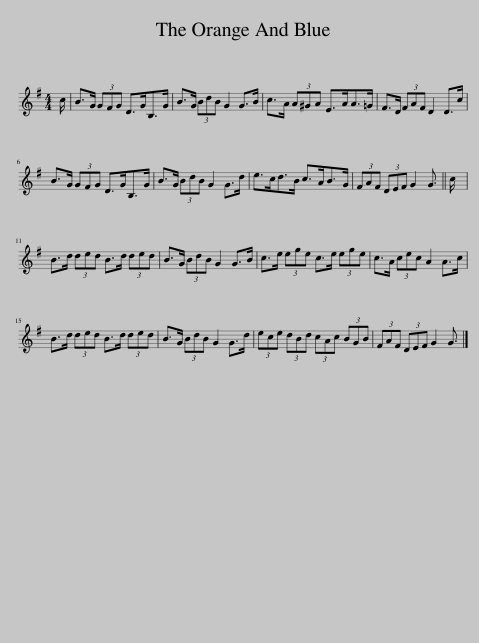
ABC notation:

X:1
L:1/8
M:4/4
I:linebreak $
K:G
V:1 treble
V:1
 c/ | B>G (3GFG D>GB,>G | B>G (3BdB G2 G>B | c>A (3A^GA E>AA>=G | F>D (3FAF D2 D>c |$ %5
 B>G (3GFG D>GB,>G | B>G (3BdB G2 G>d | e>cd>B c>AB>G | (3FAF (3DEF G2 G3/2 || c/ |$ %10
 B>d (3ded B>d (3ded | B>G (3BdB G2 G>B | c>e (3ege c>e (3ege | c>A (3cec A2 A>c |$ B>d (3ded B>d (3ded | %15
 B>G (3BdB G2 G>d | (3ece (3dBd (3cAc (3BGB | (3FAF (3DEF G2 G3/2 |] %18
